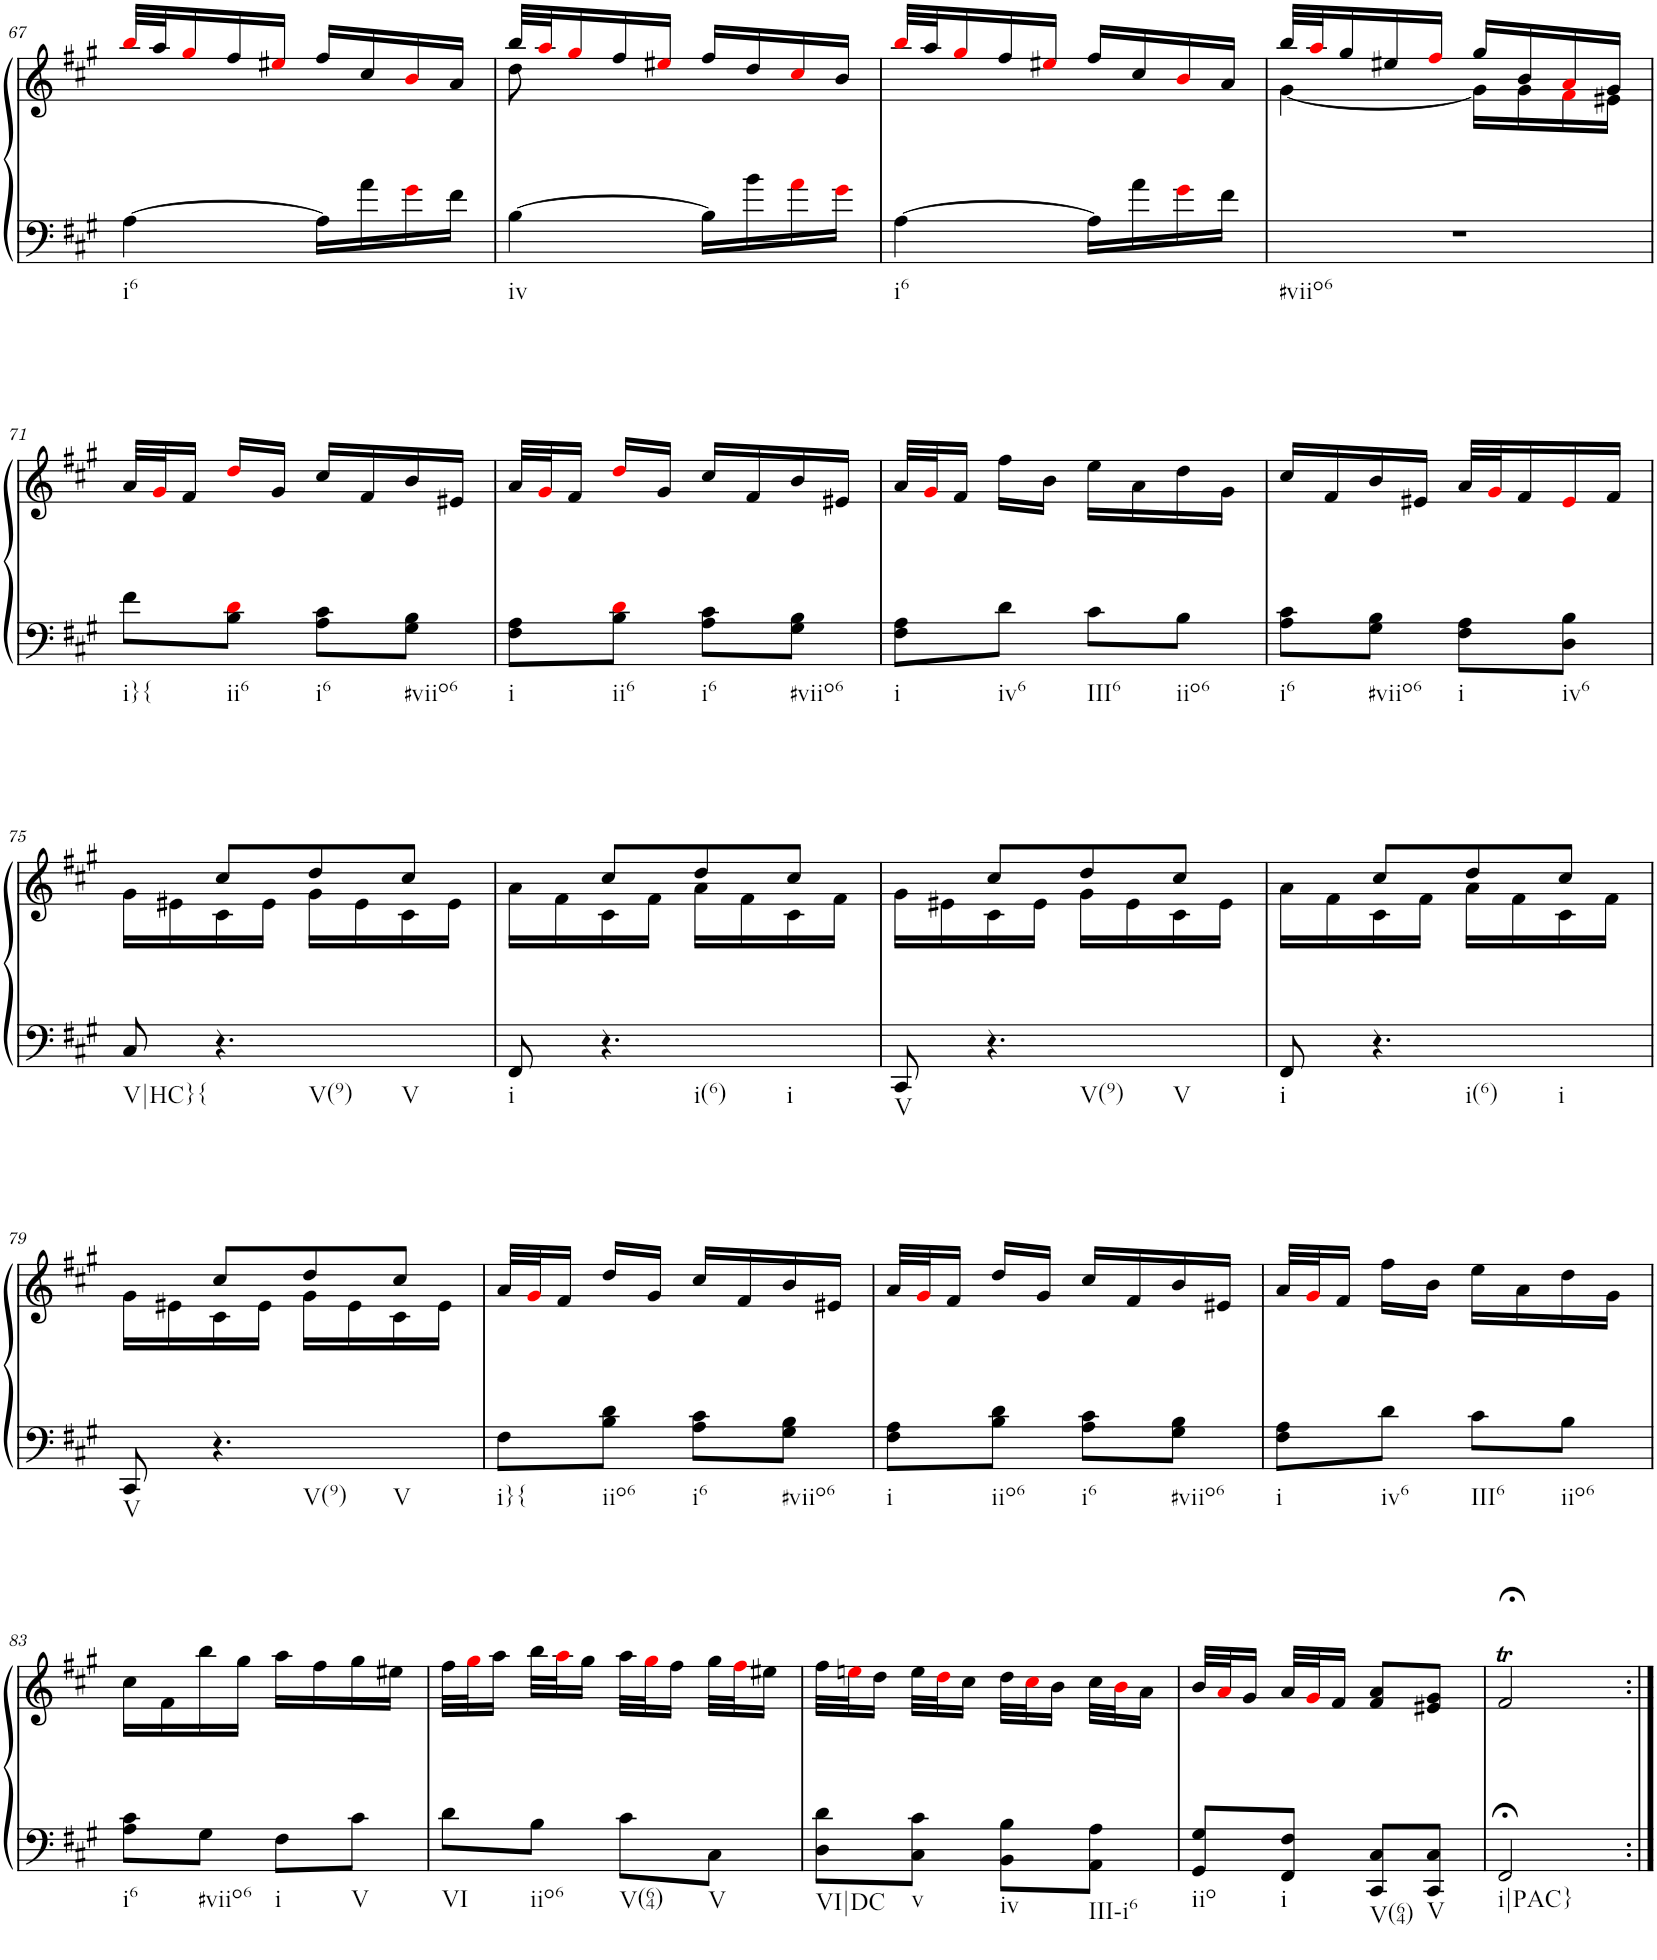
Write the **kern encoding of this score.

**kern	**kern
*part1	*part1
*staff2	*staff1
*I"Piano	*
*I'Pno.	*
!!LO:PB:g=z
*clefF4	*clefG2
*k[f#c#g#]	*k[f#c#g#]
*M2/4	*M2/4
=67	=67
!LO:TX:b:t=i6	!
[4A\	32bbi/LLL
.	32aa/J
.	16gg#i/
.	16ff#/
.	16ee#Xi/JJ
16A\LL]	16ff#/LL
16a\	16cc#/
16g#i\	16bi/
16f#\JJ	16a/JJ
=68	=68
*	*^
!LO:TX:b:t=iv	!	!
[4B\	32bb/LLL	8dd\
.	32aai/J	.
.	16gg#i/	.
.	16ff#/	4.ryy
.	16ee#Xi/JJ	.
16B\LL]	16ff#/LL	.
16b\	16dd/	.
16ai\	16cc#i/	.
16g#i\JJ	16b/JJ	.
*	*v	*v
=69	=69
!LO:TX:b:t=i6	!
[4A\	32bbi/LLL
.	32aa/J
.	16gg#i/
.	16ff#/
.	16ee#Xi/JJ
16A\LL]	16ff#/LL
16a\	16cc#/
16g#i\	16bi/
16f#\JJ	16a/JJ
=70	=70
*	*^
!LO:TX:b:t=#viio6	!	!
2r	32bb/LLL	[4g#\
.	32aai/J	.
.	16gg#/	.
.	16ee#X/	.
.	16ff#i/JJ	.
.	16gg#/LL	16g#\LL]
.	16b/	16g#\
.	16ai/	16f#i\
.	16g#/JJ	16e#X\JJ
!!LO:LB:g=z
=71	=71	=71
!LO:TX:b:t=i}{	!	!
*	*v	*v
8f#\L	32a/LLL
.	32g#i/J
.	16f#/JJ
!LO:TX:b:t=ii6	!
8B\ 8di\J	16ddi/LL
.	16g#/JJ
!LO:TX:b:t=i6	!
8A\ 8c#\L	16cc#/LL
.	16f#/
!LO:TX:b:t=#viio6	!
8G#\ 8B\J	16b/
.	16e#X/JJ
=72	=72
!LO:TX:b:t=i	!
8F#\ 8A\L	32a/LLL
.	32g#i/J
.	16f#/JJ
!LO:TX:b:t=ii6	!
8B\ 8di\J	16ddi/LL
.	16g#/JJ
!LO:TX:b:t=i6	!
8A\ 8c#\L	16cc#/LL
.	16f#/
!LO:TX:b:t=#viio6	!
8G#\ 8B\J	16b/
.	16e#X/JJ
=73	=73
!LO:TX:b:t=i	!
8F#\ 8A\L	32a/LLL
.	32g#i/J
.	16f#/JJ
!LO:TX:b:t=iv6	!
8d\J	16ff#\LL
.	16b\JJ
!LO:TX:b:t=III6	!
8c#\L	16ee\LL
.	16a\
!LO:TX:b:t=iio6	!
8B\J	16dd\
.	16g#\JJ
=74	=74
!LO:TX:b:t=i6	!
8A\ 8c#\L	16cc#/LL
.	16f#/
!LO:TX:b:t=#viio6	!
8G#\ 8B\J	16b/
.	16e#X/JJ
!LO:TX:b:t=i	!
8F#\ 8A\L	32a/LLL
.	32g#i/J
.	16f#/
!LO:TX:b:t=iv6	!
8D\ 8B\J	16e#i/
.	16f#/JJ
!!LO:LB:g=z
=75	=75
*	*^
!LO:TX:b:t=V|HC}{	!	!
8C#/	8ryy	16g#\LL
.	.	16e#X\
!LO:TX:b:t=V(9)	!	!
!LO:TX:b:t=V	!	!
4.r	8cc#/L	16c#\
.	.	16e#\JJ
.	8dd/	16g#\LL
.	.	16e#\
.	8cc#/J	16c#\
.	.	16e#\JJ
=76	=76	=76
!LO:TX:b:t=i	!	!
8FF#/	8ryy	16a\LL
.	.	16f#\
!LO:TX:b:t=i(6)	!	!
!LO:TX:b:t=i	!	!
4.r	8cc#/L	16c#\
.	.	16f#\JJ
.	8dd/	16a\LL
.	.	16f#\
.	8cc#/J	16c#\
.	.	16f#\JJ
=77	=77	=77
!LO:TX:b:t=V	!	!
8CC#/	8ryy	16g#\LL
.	.	16e#X\
!LO:TX:b:t=V(9)	!	!
!LO:TX:b:t=V	!	!
4.r	8cc#/L	16c#\
.	.	16e#\JJ
.	8dd/	16g#\LL
.	.	16e#\
.	8cc#/J	16c#\
.	.	16e#\JJ
=78	=78	=78
!LO:TX:b:t=i	!	!
8FF#/	8ryy	16a\LL
.	.	16f#\
!LO:TX:b:t=i(6)	!	!
!LO:TX:b:t=i	!	!
4.r	8cc#/L	16c#\
.	.	16f#\JJ
.	8dd/	16a\LL
.	.	16f#\
.	8cc#/J	16c#\
.	.	16f#\JJ
!!LO:LB:g=z	!!
=79	=79	=79
!LO:TX:b:t=V	!	!
8CC#/	8ryy	16g#\LL
.	.	16e#X\
!LO:TX:b:t=V(9)	!	!
!LO:TX:b:t=V	!	!
4.r	8cc#/L	16c#\
.	.	16e#\JJ
.	8dd/	16g#\LL
.	.	16e#\
.	8cc#/J	16c#\
.	.	16e#\JJ
=80	=80	=80
!LO:TX:b:t=i}{	!	!
*	*v	*v
8F#\L	32a/LLL
.	32g#i/J
.	16f#/JJ
!LO:TX:b:t=iio6	!
8B\ 8d\J	16dd/LL
.	16g#/JJ
!LO:TX:b:t=i6	!
8A\ 8c#\L	16cc#/LL
.	16f#/
!LO:TX:b:t=#viio6	!
8G#\ 8B\J	16b/
.	16e#X/JJ
=81	=81
!LO:TX:b:t=i	!
8F#\ 8A\L	32a/LLL
.	32g#i/J
.	16f#/JJ
!LO:TX:b:t=iio6	!
8B\ 8d\J	16dd/LL
.	16g#/JJ
!LO:TX:b:t=i6	!
8A\ 8c#\L	16cc#/LL
.	16f#/
!LO:TX:b:t=#viio6	!
8G#\ 8B\J	16b/
.	16e#X/JJ
=82	=82
!LO:TX:b:t=i	!
8F#\ 8A\L	32a/LLL
.	32g#i/J
.	16f#/JJ
!LO:TX:b:t=iv6	!
8d\J	16ff#\LL
.	16b\JJ
!LO:TX:b:t=III6	!
8c#\L	16ee\LL
.	16a\
!LO:TX:b:t=iio6	!
8B\J	16dd\
.	16g#\JJ
!!LO:LB:g=z
=83	=83
!LO:TX:b:t=i6	!
8A\ 8c#\L	16cc#\LL
.	16f#\
!LO:TX:b:t=#viio6	!
8G#\J	16bb\
.	16gg#\JJ
!LO:TX:b:t=i	!
8F#\L	16aa\LL
.	16ff#\
!LO:TX:b:t=V	!
8c#\J	16gg#\
.	16ee#X\JJ
=84	=84
!LO:TX:b:t=VI	!
8d\L	32ff#\LLL
.	32gg#i\J
.	16aa\JJ
!LO:TX:b:t=iio6	!
8B\J	32bb\LLL
.	32aai\J
.	16gg#\JJ
!LO:TX:b:t=V(64)	!
8c#\L	32aa\LLL
.	32gg#i\J
.	16ff#\JJ
!LO:TX:b:t=V	!
8C#\J	32gg#\LLL
.	32ff#i\J
.	16ee#X\JJ
=85	=85
!LO:TX:b:t=VI|DC	!
8D\ 8d\L	32ff#\LLL
.	32eeni\J
.	16dd\JJ
!LO:TX:b:t=v	!
8C#\ 8c#\J	32ee\LLL
.	32ddi\J
.	16cc#\JJ
!LO:TX:b:t=iv	!
8BB\ 8B\L	32dd\LLL
.	32cc#i\J
.	16b\JJ
!LO:TX:b:t=III-i6	!
8AA\ 8A\J	32cc#\LLL
.	32bi\J
.	16a\JJ
=86	=86
!LO:TX:b:t=iio	!
8GG#/ 8G#/L	32b/LLL
.	32ai/J
.	16g#/JJ
!LO:TX:b:t=i	!
8FF#/ 8F#/J	32a/LLL
.	32g#i/J
.	16f#/JJ
!LO:TX:b:t=V(64)	!
8CC#/ 8C#/L	8f#/ 8a/L
!LO:TX:b:t=V	!
8CC#/ 8C#/J	8e#X/ 8g#/J
=87	=87
!LO:TX:b:t=i|PAC}	!
2FF#;</	2f#;<T/
=:|!	=:|!
*-	*-
